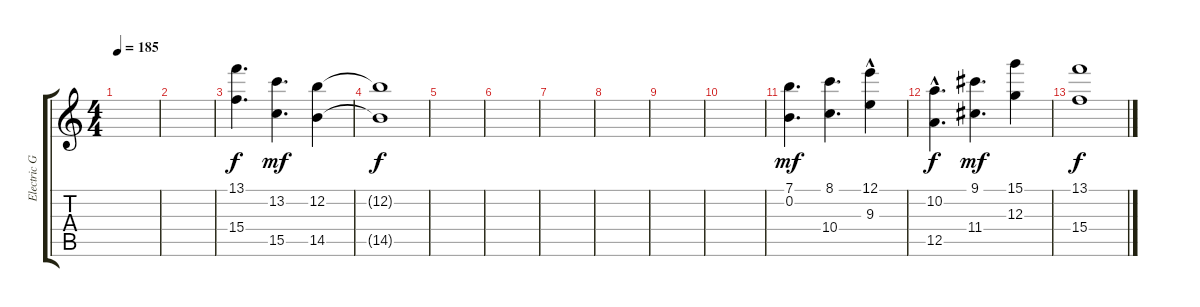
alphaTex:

\track ("Electric Guitar" "Electric G") {instrument electricguitarclean}
\staff {score tabs}
\tuning (E4 B3 G3 D3 A2 E2) {hide}
\ts (4 4)
\tempo 185
\clef g2
\ks c
|
|
(13.1 15.4).4{d} (13.2 15.5).4{d dy mf} (12.2 14.5).4 |
(12.2{t} 14.5{t}).1{dy f} |
|
|
|
|
|
|
(7.1 0.2).4{d dy mf} (8.1 10.4).4{d} (12.1 9.3{hac}).4 |
(10.2 12.5{hac}).4{d dy f} (9.1 11.4).4{d dy mf} (15.1 12.3).4 |
(13.1 15.4).1{dy f}
